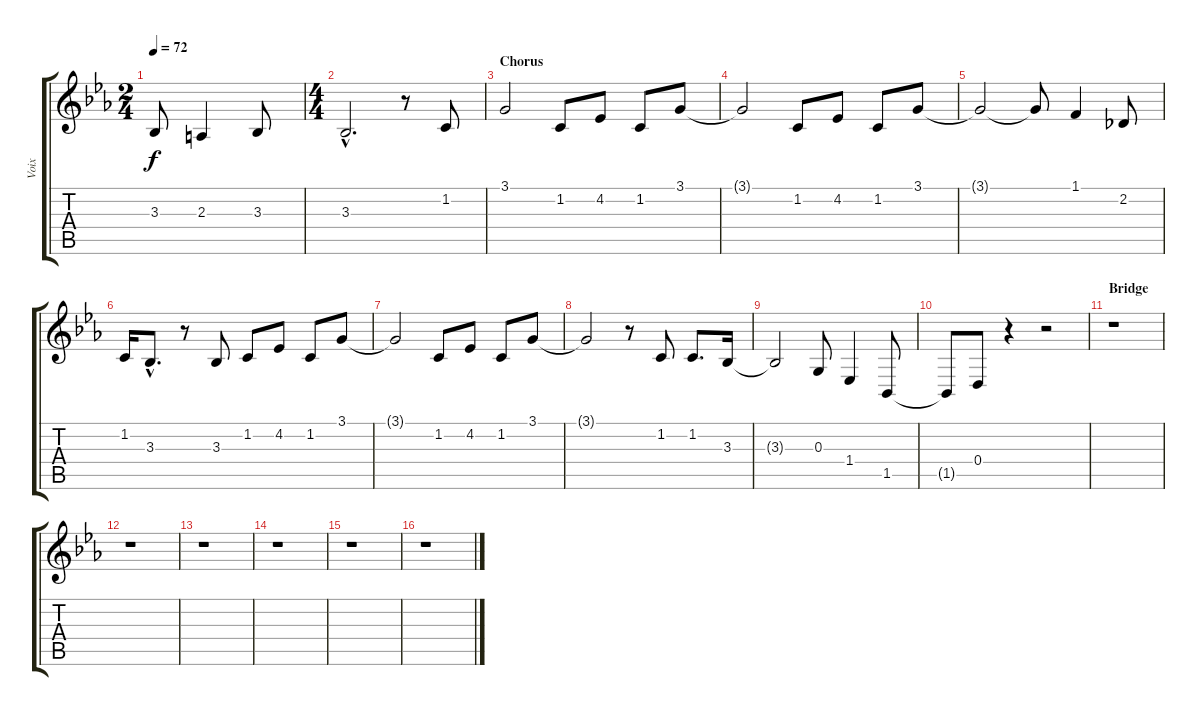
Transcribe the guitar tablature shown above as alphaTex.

\track ("Voix " "Voix ") {instrument altosax}
\staff {score tabs}
\tuning (E4 B3 G3 D3 A2 E2) {hide}
\ts (2 4)
\tempo 72
\clef g2
\ks eb
3.3{t}.8{dy f} 2.3.4 3.3.8 |
\ts (4 4)
3.3{hac}.2{d} r.8 1.2.8 |
\section ("" "Chorus")
3.1.2 1.2.8 4.2.8 1.2.8 3.1.8 |
3.1{t}.2 1.2.8 4.2.8 1.2.8 3.1.8 |
3.1{t}.2 3.1{t}.8 1.1.4 2.2.8 |
1.2.16 3.3{hac}.8{d} r.8 3.3.8 1.2.8 4.2.8 1.2.8 3.1.8 |
3.1{t}.2 1.2.8 4.2.8 1.2.8 3.1.8 |
3.1{t}.2 r.8 1.2.8 1.2.8{d} 3.3.16 |
3.3{t}.2 0.3.8 1.4.4 1.5.8 |
1.5{t}.8 0.4.8 r.4 r.2 |
\section ("" "Bridge")
r.1 |
r.1 |
r.1 |
r.1 |
r.1 |
r.1
